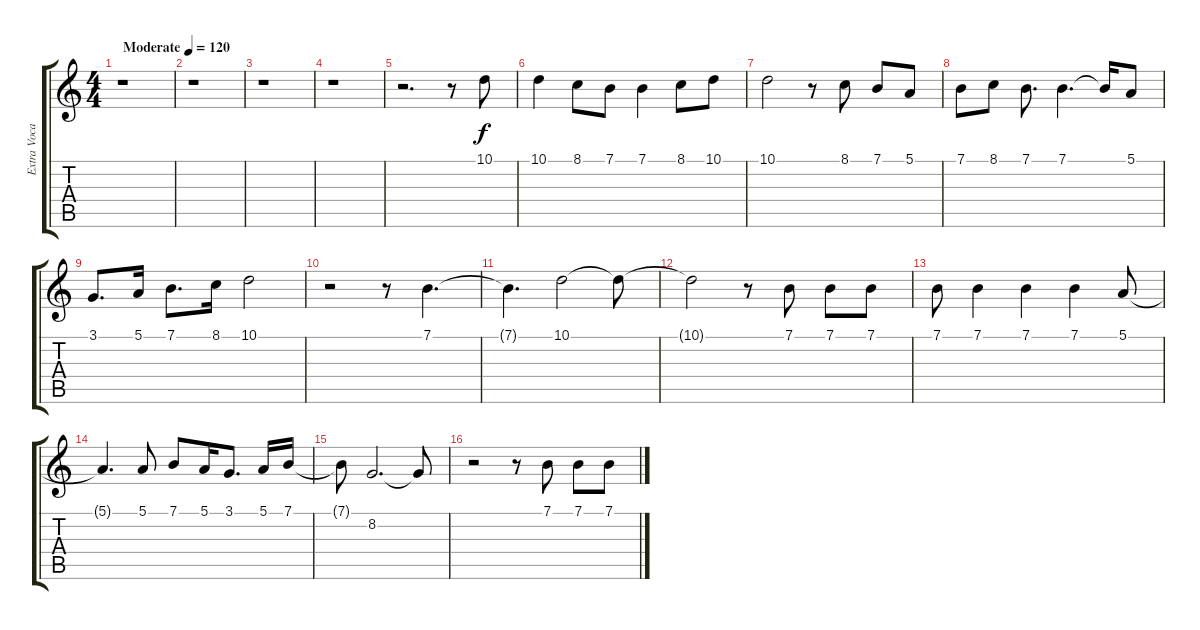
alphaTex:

\track ("Extra Vocals" "Extra Voca") {instrument pad1newage}
\staff {score tabs}
\tuning (E4 B3 G3 D3 A2 E2) {hide}
\ts (4 4)
\tempo (120 "Moderate")
\clef g2
\ks c
r.1{dy f instrument pad1newage} |
r.1 |
r.1 |
r.1 |
r.2{d} r.8 10.1.8 |
10.1.4 8.1.8 7.1.8 7.1.4 8.1.8 10.1.8 |
10.1.2 r.8 8.1.8 7.1.8 5.1.8 |
7.1.8 8.1.8 7.1.8{d} 7.1.4{d} 7.1{t}.16 5.1.8 |
3.1.8{d} 5.1.16 7.1.8{d} 8.1.16 10.1.2 |
r.2 r.8 7.1.4{d} |
7.1{t}.4{d} 10.1.2 10.1{t}.8 |
10.1{t}.2 r.8 7.1.8 7.1.8 7.1.8 |
7.1.8 7.1.4 7.1.4 7.1.4 5.1.8 |
5.1{t}.4{d} 5.1.8 7.1.8 5.1.16 3.1.8{d} 5.1.16 7.1.16 |
7.1{t}.8 8.2.2{d} 8.2{t}.8 |
r.2 r.8 7.1.8 7.1.8 7.1.8
